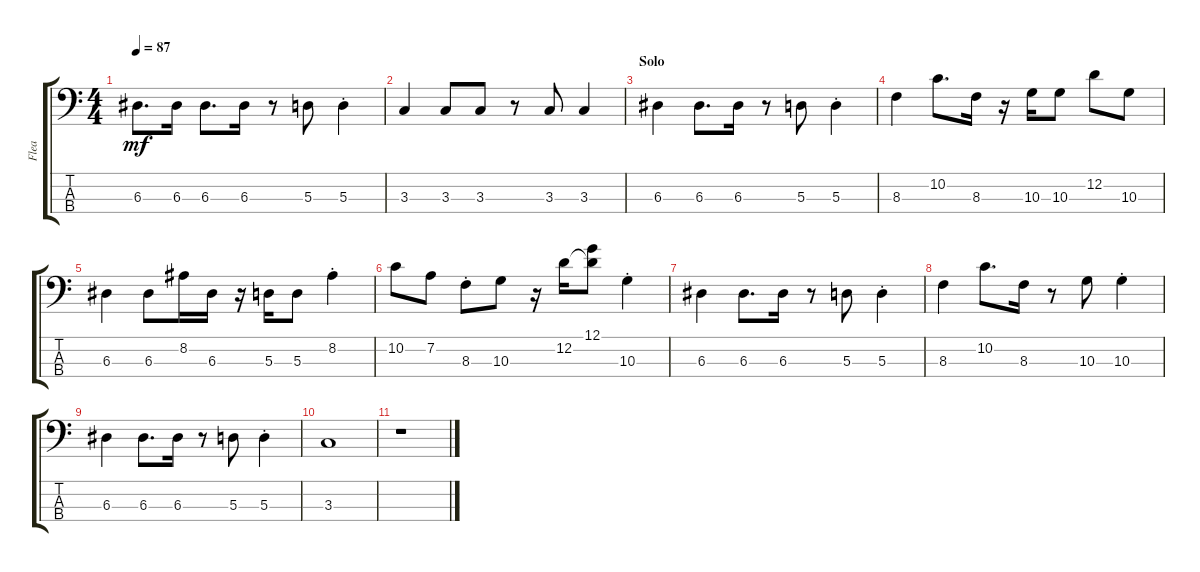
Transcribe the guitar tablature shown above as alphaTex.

\track ("Flea" "Flea") {instrument electricbassfinger}
\staff {score tabs}
\tuning (G2 D2 A1 E1) {hide}
\ts (4 4)
\tempo 87
\clef f4
\ks c
6.3.8{d dy mf} 6.3.16 6.3.8{d} 6.3.16 r.8 5.3.8 5.3{st}.4 |
3.3.4 3.3.8 3.3.8 r.8 3.3.8 3.3.4 |
\section ("" "Solo")
6.3.4 6.3.8{d} 6.3.16 r.8 5.3.8 5.3{st}.4 |
8.3.4 10.2.8{d} 8.3.16 r.16 10.3.16 10.3.8 12.2.8 10.3.8 |
6.3.4 6.3.8 8.2.16 6.3.16 r.16 5.3.16 5.3.8 8.2{st}.4 |
10.2.8 7.2.8 8.3{st}.8 10.3.8 r.16 12.2.16 (12.1 12.2{t}).8 10.3{st}.4 |
6.3.4 6.3.8{d} 6.3.16 r.8 5.3.8 5.3{st}.4 |
8.3.4 10.2.8{d} 8.3.16 r.8 10.3.8 10.3{st}.4 |
6.3.4 6.3.8{d} 6.3.16 r.8 5.3.8 5.3{st}.4 |
3.3.1 |
r.1
